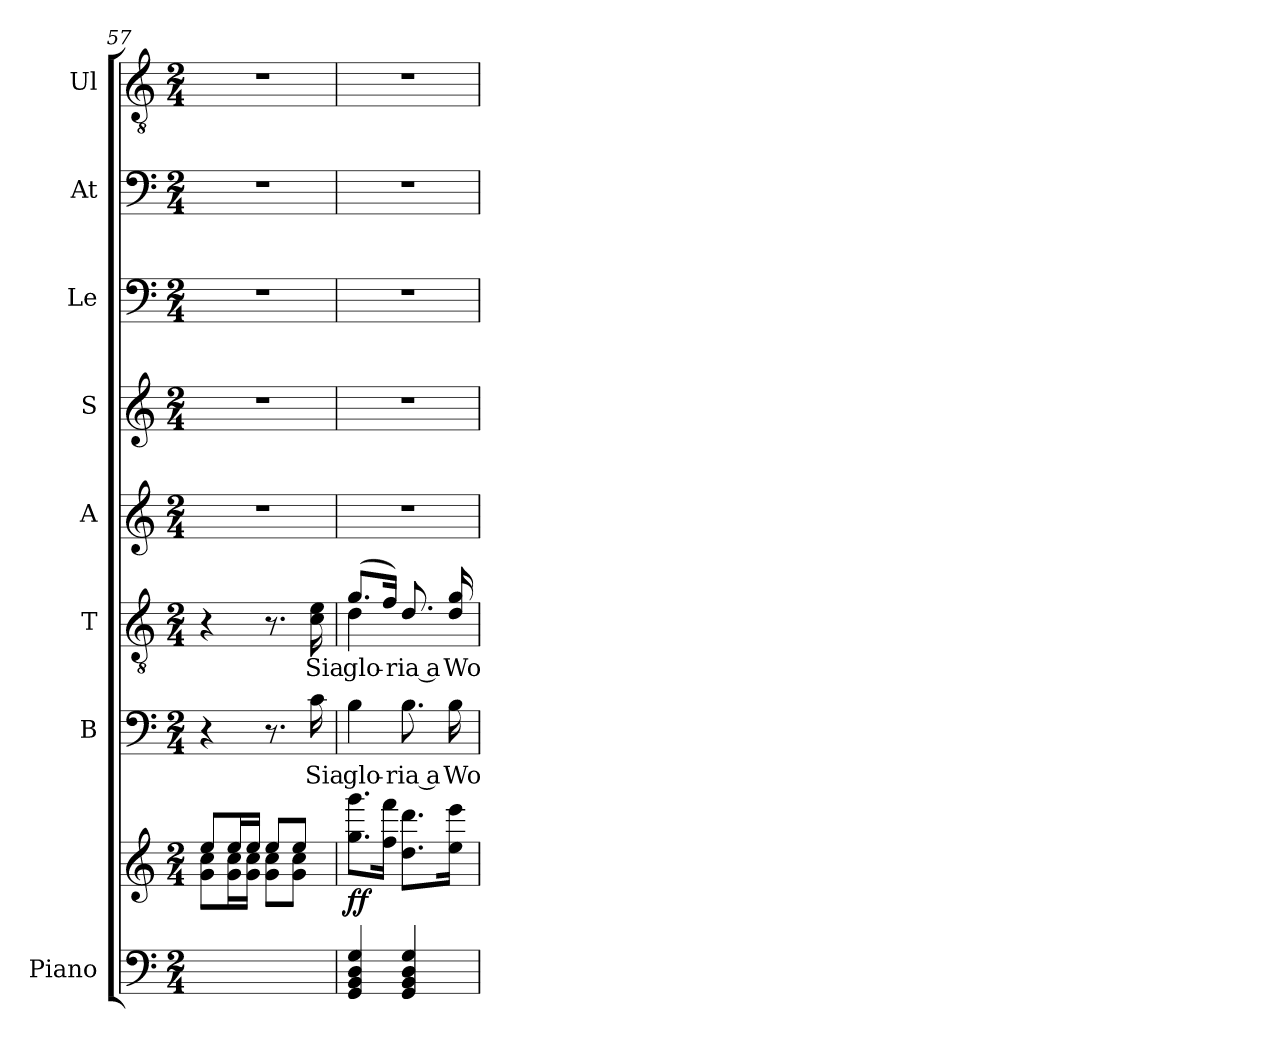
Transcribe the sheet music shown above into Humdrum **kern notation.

**kern	**kern	**dynam	**kern	**text	**kern	**text	**kern	**kern	**kern	**kern	**kern
*part8	*part8	*part8	*part7	*part7	*part6	*part6	*part5	*part4	*part3	*part2	*part1
*staff9	*staff8	*staff8/9	*staff7	*staff7	*staff6	*staff6	*staff5	*staff4	*staff3	*staff2	*staff1
*I"Piano	*	*	*I"B	*	*I"T	*	*I"A	*I"S	*I"Le	*I"At	*I"Ul
*I'Pno	*	*	*I'B	*	*I'T	*	*I'A	*I'S	*I'Le	*I'At	*I'Ul
!!LO:PB:g=z
*clefF4	*clefG2	*	*clefF4	*	*clefGv2	*	*clefG2	*clefG2	*clefF4	*clefF4	*clefGv2
*k[]	*k[]	*	*k[]	*	*k[]	*	*k[]	*k[]	*k[]	*k[]	*k[]
*M2/4	*M2/4	*	*M2/4	*	*M2/4	*	*M2/4	*M2/4	*M2/4	*M2/4	*M2/4
=57	=57	=57	=57	=57	=57	=57	=57	=57	=57	=57	=57
*	*^	*	*	*	*	*	*	*	*	*	*
2ryy	8ee/L	8g\ 8cc\L	.	4r	.	4r	.	2r	2r	2r	2r	2r
.	16ee/L	16g\ 16cc\L	.	.	.	.	.	.	.	.	.	.
.	16ee/JJ	16g\ 16cc\JJ	.	.	.	.	.	.	.	.	.	.
.	8ee/L	8g\ 8cc\L	.	8.r	.	8.r	.	.	.	.	.	.
.	8ee/J	8g\ 8cc\J	.	.	.	.	.	.	.	.	.	.
!	!	!	!	!	!LO:LY:b	!	!LO:LY:b	!	!	!	!	!
.	.	.	.	16c\	Sia	16c!\ 16e\	Sia	.	.	.	.	.
*	*v	*v	*	*	*	*	*	*	*	*	*	*
=58	=58	=58	=58	=58	=58	=58	=58	=58	=58	=58	=58
!	!	!LO:DY:b	!	!LO:LY:b	!	!LO:LY:b	!	!	!	!	!
*	*	*	*	*	*^	*	*	*	*	*	*
4GG/ 4BB/ 4D/ 4G/	8.gg\ 8.ggg\L	ff	4B\	glo-	(>8.g/L	4d!\	glo-	2r	2r	2r	2r	2r
.	16ff\ 16fff\Jk	.	.	.	16f/Jk)	.	.	.	.	.	.	.
!	!	!	!	!LO:LY:b	!	!	!LO:LY:b	!	!	!	!	!
4GG/ 4BB/ 4D/ 4G/	8.dd\ 8.ddd\L	.	8.B\	-ria a	8.d/	4ryy	-ria a	.	.	.	.	.
!	!	!	!	!LO:LY:b	!	!	!LO:LY:b	!	!	!	!	!
.	16ee\ 16eee\Jk	.	16B\	Wo-	16d!/ 16g/	.	Wo-	.	.	.	.	.
*	*	*	*	*	*v	*v	*	*	*	*	*	*
=	=	=	=	=	=	=	=	=	=	=	=
*-	*-	*-	*-	*-	*-	*-	*-	*-	*-	*-	*-
